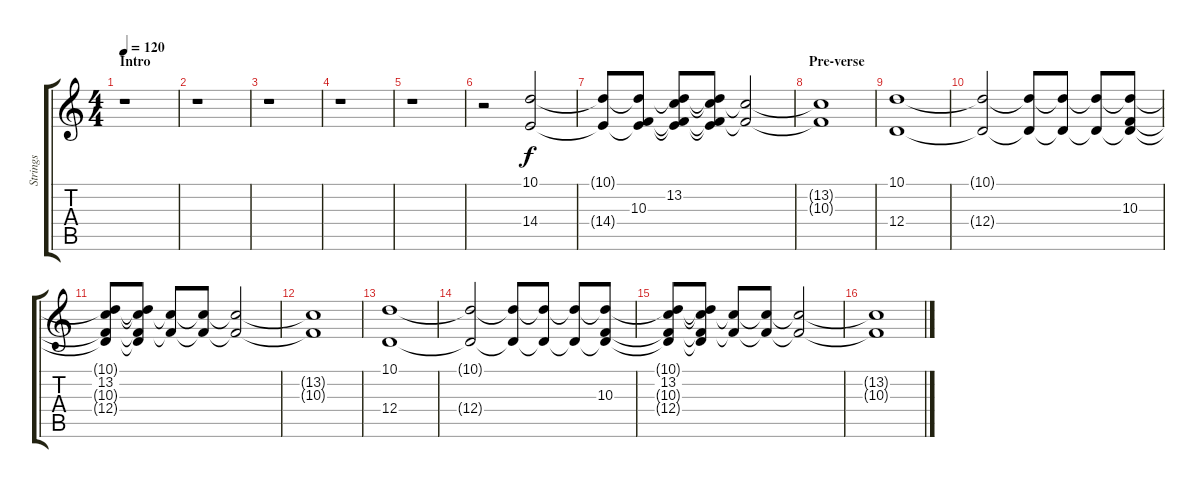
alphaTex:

\track ("Strings" "Strings") {instrument stringensemble2}
\staff {score tabs}
\tuning (E4 B3 G3 D3 A2 E2) {hide}
\ts (4 4)
\section ("" "Intro")
\tempo 120
\clef g2
\ks c
r.1{dy f instrument stringensemble2} |
r.1 |
r.1 |
r.1 |
r.1 |
r.2 (10.1 14.4).2{volume 8 instrument stringensemble2} |
(10.1{t} 14.4{t}).8 (10.1{t} 10.3 14.4{t}).8 (10.1{t} 13.2 10.3{t} 14.4{t}).8 (10.1{t} 13.2{t} 10.3{t} 14.4{t}).8 (13.2{t} 10.3{t}).2 |
\section ("" "Pre-verse")
(13.2{t} 10.3{t}).1 |
(10.1 12.4).1 |
(10.1{t} 12.4{t}).2 (10.1{t} 12.4{t}).8 (10.1{t} 12.4{t}).8 (10.1{t} 12.4{t}).8 (10.1{t} 10.3 12.4{t}).8 |
(10.1{t} 13.2 10.3{t} 12.4{t}).8 (10.1{t} 13.2{t} 10.3{t} 12.4{t}).8 (13.2{t} 10.3{t}).8 (13.2{t} 10.3{t}).8 (13.2{t} 10.3{t}).2 |
(13.2{t} 10.3{t}).1 |
(10.1 12.4).1 |
(10.1{t} 12.4{t}).2 (10.1{t} 12.4{t}).8 (10.1{t} 12.4{t}).8 (10.1{t} 12.4{t}).8 (10.1{t} 10.3 12.4{t}).8 |
(10.1{t} 13.2 10.3{t} 12.4{t}).8 (10.1{t} 13.2{t} 10.3{t} 12.4{t}).8 (13.2{t} 10.3{t}).8 (13.2{t} 10.3{t}).8 (13.2{t} 10.3{t}).2 |
(13.2{t} 10.3{t}).1
